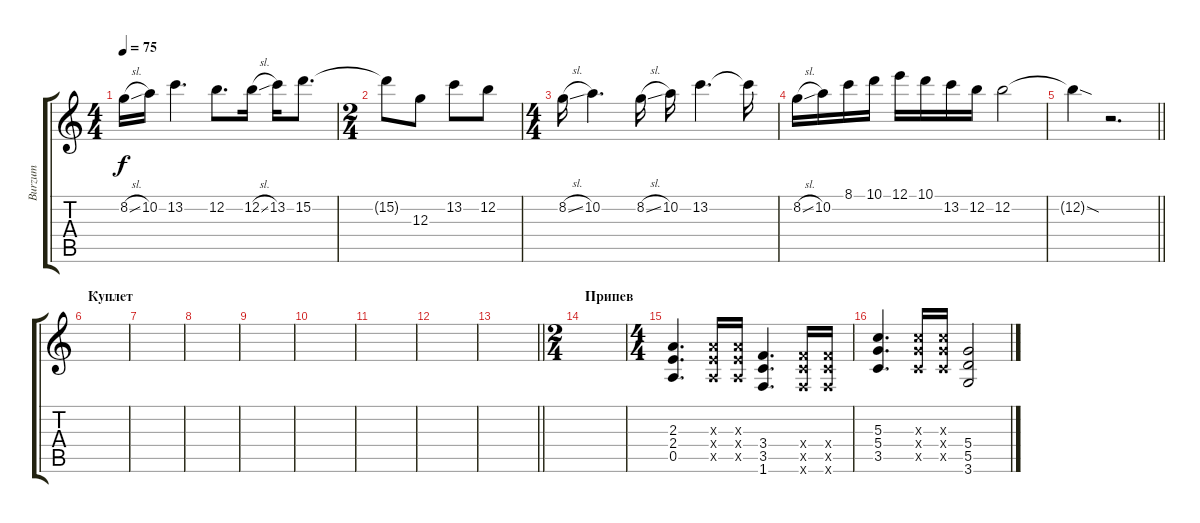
\track ("Burzum" "Burzum") {instrument distortionguitar}
\staff {score tabs}
\tuning (E4 B3 G3 D3 A2 E2) {hide}
\ts (4 4)
\tempo 75
\clef g2
\ks c
8.2{sl}.16{dy f} 10.2.16 13.2.4{d} 12.2.8{d} 12.2{sl}.16 13.2.16 15.2.8{d} |
\ts (2 4)
15.2{t}.8 12.3.8 13.2.8 12.2.8 |
\ts (4 4)
8.2{sl}.16 10.2.4{d} 8.2{sl}.16 10.2.16 13.2.4{d} 13.2{t}.16 |
8.2{sl}.16 10.2.16 8.1.16 10.1.16 12.1.16 10.1.16 13.2.16 12.2.16 12.2.2 |
\barLineRight lightlight
12.2{sod t}.4 r.2{d} |
\section ("" "Куплет")
|
|
|
|
|
|
|
\barLineRight lightlight
|
\ts (2 4)
\section ("" "Припев")
|
\ts (4 4)
(2.3 2.4 0.5).4{d} (2.3{x} 2.4{x} 0.5{x}).16 (2.3{x} 2.4{x} 0.5{x}).16 (3.4 3.5 1.6).4{d} (3.4{x} 3.5{x} 1.6{x}).16 (3.4{x} 3.5{x} 1.6{x}).16 |
(5.3 5.4 3.5).4{d} (5.3{x} 5.4{x} 3.5{x}).16 (5.3{x} 5.4{x} 3.5{x}).16 (5.4 5.5 3.6).2
